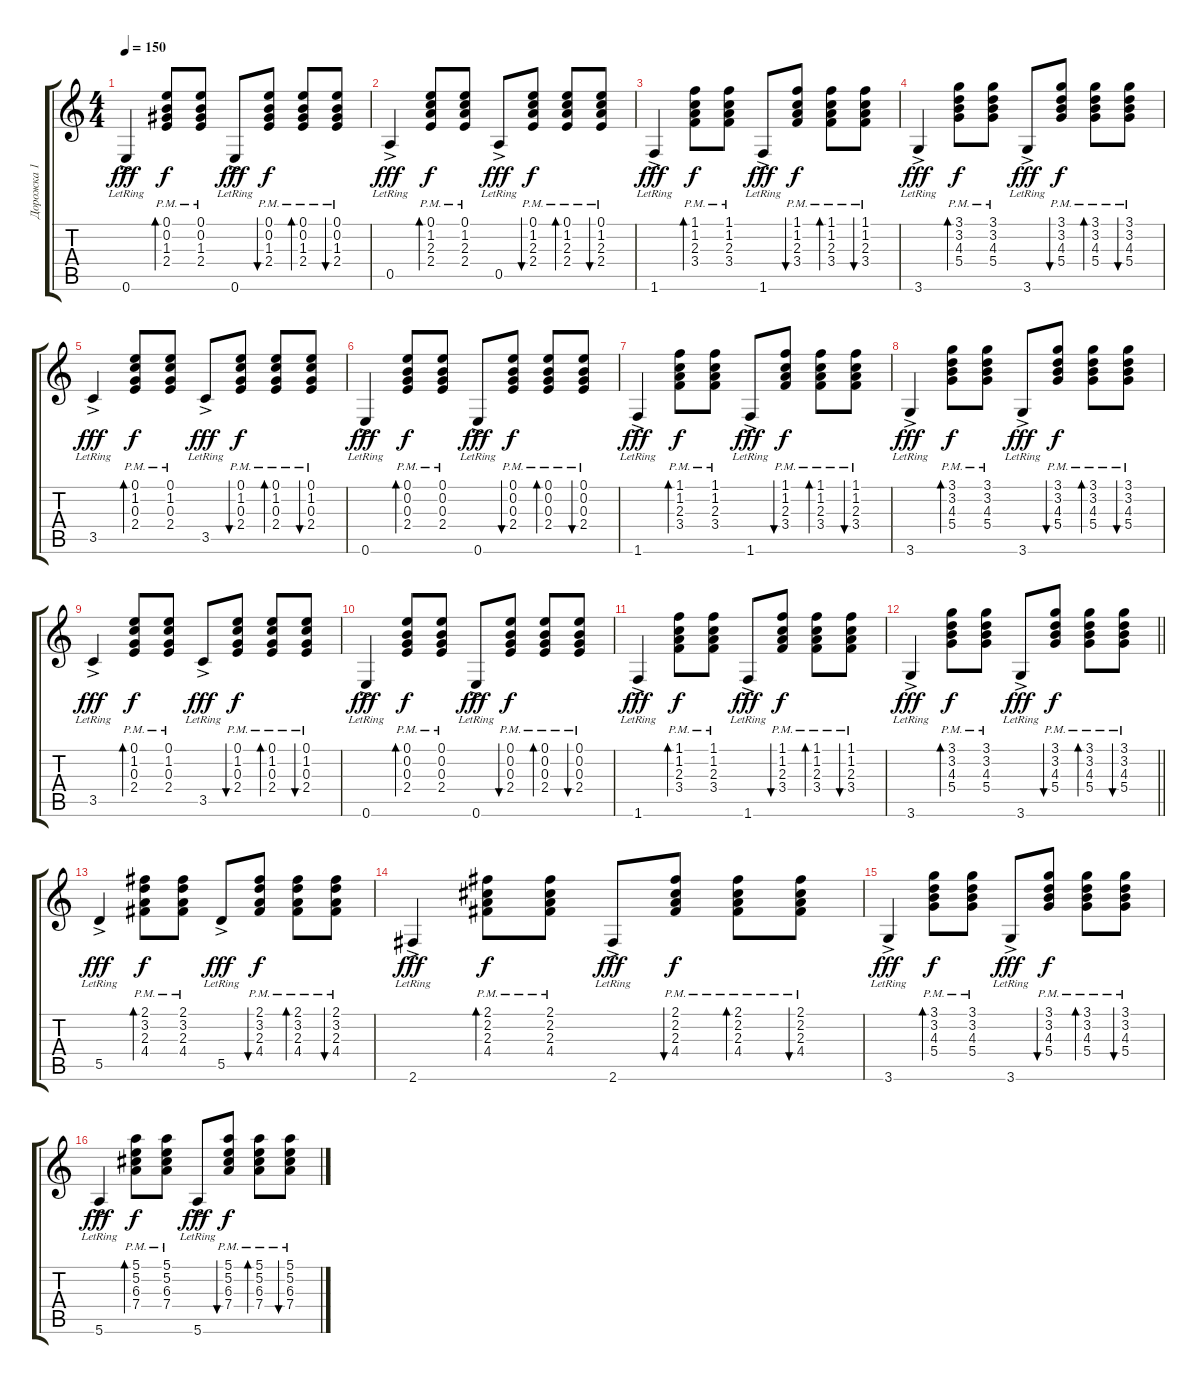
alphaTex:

\track ("Дорожка 1" "Дорожка 1") {instrument electricguitarmuted}
\staff {score tabs}
\tuning (E4 B3 G3 D3 A2 E2) {hide}
\ts (4 4)
\tempo 150
\clef g2
\ks c
0.6{ac lr}.4{dy fff} (0.1{pm} 0.2{pm} 1.3{pm} 2.4{pm}).8{bd 30 dy f} (0.1{pm} 0.2{pm} 1.3{pm} 2.4{pm}).8 0.6{ac lr}.8{dy fff} (0.1{pm} 0.2{pm} 1.3{pm} 2.4{pm}).8{bu 30 dy f} (0.1{pm} 0.2{pm} 1.3{pm} 2.4{pm}).8{bd 30} (0.1{pm} 0.2{pm} 1.3{pm} 2.4{pm}).8{bu 30} |
0.5{ac lr}.4{dy fff} (0.1{pm} 1.2{pm} 2.3{pm} 2.4{pm}).8{bd 30 dy f} (0.1{pm} 1.2{pm} 2.3{pm} 2.4{pm}).8 0.5{ac lr}.8{dy fff} (0.1{pm} 1.2{pm} 2.3{pm} 2.4{pm}).8{bu 30 dy f} (0.1{pm} 1.2{pm} 2.3{pm} 2.4{pm}).8{bd 30} (0.1{pm} 1.2{pm} 2.3{pm} 2.4{pm}).8{bu 30} |
1.6{ac lr}.4{dy fff} (1.1{pm} 1.2{pm} 2.3{pm} 3.4{pm}).8{bd 30 dy f} (1.1{pm} 1.2{pm} 2.3{pm} 3.4{pm}).8 1.6{ac lr}.8{dy fff} (1.1{pm} 1.2{pm} 2.3{pm} 3.4{pm}).8{bu 30 dy f} (1.1{pm} 1.2{pm} 2.3{pm} 3.4{pm}).8{bd 30} (1.1{pm} 1.2{pm} 2.3{pm} 3.4{pm}).8{bu 30} |
3.6{ac lr}.4{dy fff} (3.1{pm} 3.2{pm} 4.3{pm} 5.4{pm}).8{bd 30 dy f} (3.1{pm} 3.2{pm} 4.3{pm} 5.4{pm}).8 3.6{ac lr}.8{dy fff} (3.1{pm} 3.2{pm} 4.3{pm} 5.4{pm}).8{bu 30 dy f} (3.1{pm} 3.2{pm} 4.3{pm} 5.4{pm}).8{bd 30} (3.1{pm} 3.2{pm} 4.3{pm} 5.4{pm}).8{bu 30} |
3.5{ac lr}.4{dy fff} (0.1{pm} 1.2{pm} 0.3{pm} 2.4{pm}).8{bd 30 dy f} (0.1{pm} 1.2{pm} 0.3{pm} 2.4{pm}).8 3.5{ac lr}.8{dy fff} (0.1{pm} 1.2{pm} 0.3{pm} 2.4{pm}).8{bu 30 dy f} (0.1{pm} 1.2{pm} 0.3{pm} 2.4{pm}).8{bd 30} (0.1{pm} 1.2{pm} 0.3{pm} 2.4{pm}).8{bu 30} |
0.6{ac lr}.4{dy fff} (0.1{pm} 0.2{pm} 0.3{pm} 2.4{pm}).8{bd 30 dy f} (0.1{pm} 0.2{pm} 0.3{pm} 2.4{pm}).8 0.6{ac lr}.8{dy fff} (0.1{pm} 0.2{pm} 0.3{pm} 2.4{pm}).8{bu 30 dy f} (0.1{pm} 0.2{pm} 0.3{pm} 2.4{pm}).8{bd 30} (0.1{pm} 0.2{pm} 0.3{pm} 2.4{pm}).8{bu 30} |
1.6{ac lr}.4{dy fff} (1.1{pm} 1.2{pm} 2.3{pm} 3.4{pm}).8{bd 30 dy f} (1.1{pm} 1.2{pm} 2.3{pm} 3.4{pm}).8 1.6{ac lr}.8{dy fff} (1.1{pm} 1.2{pm} 2.3{pm} 3.4{pm}).8{bu 30 dy f} (1.1{pm} 1.2{pm} 2.3{pm} 3.4{pm}).8{bd 30} (1.1{pm} 1.2{pm} 2.3{pm} 3.4{pm}).8{bu 30} |
3.6{ac lr}.4{dy fff} (3.1{pm} 3.2{pm} 4.3{pm} 5.4{pm}).8{bd 30 dy f} (3.1{pm} 3.2{pm} 4.3{pm} 5.4{pm}).8 3.6{ac lr}.8{dy fff} (3.1{pm} 3.2{pm} 4.3{pm} 5.4{pm}).8{bu 30 dy f} (3.1{pm} 3.2{pm} 4.3{pm} 5.4{pm}).8{bd 30} (3.1{pm} 3.2{pm} 4.3{pm} 5.4{pm}).8{bu 30} |
3.5{ac lr}.4{dy fff} (0.1{pm} 1.2{pm} 0.3{pm} 2.4{pm}).8{bd 30 dy f} (0.1{pm} 1.2{pm} 0.3{pm} 2.4{pm}).8 3.5{ac lr}.8{dy fff} (0.1{pm} 1.2{pm} 0.3{pm} 2.4{pm}).8{bu 30 dy f} (0.1{pm} 1.2{pm} 0.3{pm} 2.4{pm}).8{bd 30} (0.1{pm} 1.2{pm} 0.3{pm} 2.4{pm}).8{bu 30} |
0.6{ac lr}.4{dy fff} (0.1{pm} 0.2{pm} 0.3{pm} 2.4{pm}).8{bd 30 dy f} (0.1{pm} 0.2{pm} 0.3{pm} 2.4{pm}).8 0.6{ac lr}.8{dy fff} (0.1{pm} 0.2{pm} 0.3{pm} 2.4{pm}).8{bu 30 dy f} (0.1{pm} 0.2{pm} 0.3{pm} 2.4{pm}).8{bd 30} (0.1{pm} 0.2{pm} 0.3{pm} 2.4{pm}).8{bu 30} |
1.6{ac lr}.4{dy fff} (1.1{pm} 1.2{pm} 2.3{pm} 3.4{pm}).8{bd 30 dy f} (1.1{pm} 1.2{pm} 2.3{pm} 3.4{pm}).8 1.6{ac lr}.8{dy fff} (1.1{pm} 1.2{pm} 2.3{pm} 3.4{pm}).8{bu 30 dy f} (1.1{pm} 1.2{pm} 2.3{pm} 3.4{pm}).8{bd 30} (1.1{pm} 1.2{pm} 2.3{pm} 3.4{pm}).8{bu 30} |
\barLineRight lightlight
3.6{ac lr}.4{dy fff} (3.1{pm} 3.2{pm} 4.3{pm} 5.4{pm}).8{bd 30 dy f} (3.1{pm} 3.2{pm} 4.3{pm} 5.4{pm}).8 3.6{ac lr}.8{dy fff} (3.1{pm} 3.2{pm} 4.3{pm} 5.4{pm}).8{bu 30 dy f} (3.1{pm} 3.2{pm} 4.3{pm} 5.4{pm}).8{bd 30} (3.1{pm} 3.2{pm} 4.3{pm} 5.4{pm}).8{bu 30} |
5.5{ac lr}.4{dy fff} (2.1{pm} 3.2{pm} 2.3{pm} 4.4{pm}).8{bd 30 dy f} (2.1{pm} 3.2{pm} 2.3{pm} 4.4{pm}).8 5.5{ac lr}.8{dy fff} (2.1{pm} 3.2{pm} 2.3{pm} 4.4{pm}).8{bu 30 dy f} (2.1{pm} 3.2{pm} 2.3{pm} 4.4{pm}).8{bd 30} (2.1{pm} 3.2{pm} 2.3{pm} 4.4{pm}).8{bu 30} |
2.6{ac lr}.4{dy fff} (2.1{pm} 2.2{pm} 2.3{pm} 4.4{pm}).8{bd 30 dy f} (2.1{pm} 2.2{pm} 2.3{pm} 4.4{pm}).8 2.6{ac lr}.8{dy fff} (2.1{pm} 2.2{pm} 2.3{pm} 4.4{pm}).8{bu 30 dy f} (2.1{pm} 2.2{pm} 2.3{pm} 4.4{pm}).8{bd 30} (2.1{pm} 2.2{pm} 2.3{pm} 4.4{pm}).8{bu 30} |
3.6{ac lr}.4{dy fff} (3.1{pm} 3.2{pm} 4.3{pm} 5.4{pm}).8{bd 30 dy f} (3.1{pm} 3.2{pm} 4.3{pm} 5.4{pm}).8 3.6{ac lr}.8{dy fff} (3.1{pm} 3.2{pm} 4.3{pm} 5.4{pm}).8{bu 30 dy f} (3.1{pm} 3.2{pm} 4.3{pm} 5.4{pm}).8{bd 30} (3.1{pm} 3.2{pm} 4.3{pm} 5.4{pm}).8{bu 30} |
5.6{ac lr}.4{dy fff} (5.1{pm} 5.2{pm} 6.3{pm} 7.4{pm}).8{bd 30 dy f} (5.1{pm} 5.2{pm} 6.3{pm} 7.4{pm}).8 5.6{ac lr}.8{dy fff} (5.1{pm} 5.2{pm} 6.3{pm} 7.4{pm}).8{bu 30 dy f} (5.1{pm} 5.2{pm} 6.3{pm} 7.4{pm}).8{bd 30} (5.1{pm} 5.2{pm} 6.3{pm} 7.4{pm}).8{bu 30}
